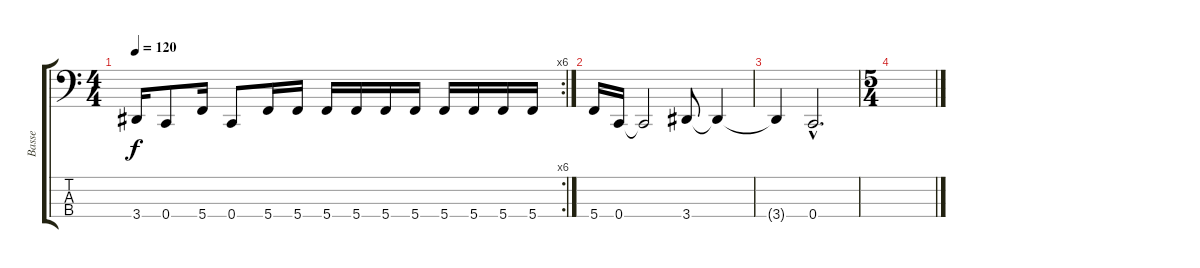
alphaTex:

\track ("Basse" "Basse") {instrument electricbasspick}
\staff {score tabs}
\tuning (F2 C2 G1 C1) {hide}
\rc 6
\ts (4 4)
\tempo 120
\clef f4
\ks c
3.4.16{dy f} 0.4.8 5.4.16 0.4.8 5.4.16 5.4.16 5.4.16 5.4.16 5.4.16 5.4.16 5.4.16 5.4.16 5.4.16 5.4.16 |
5.4.16 0.4.16 0.4{t}.2 3.4.8 3.4{t}.4 |
3.4{t}.4 0.4{hac}.2{d} |
\ts (5 4)
